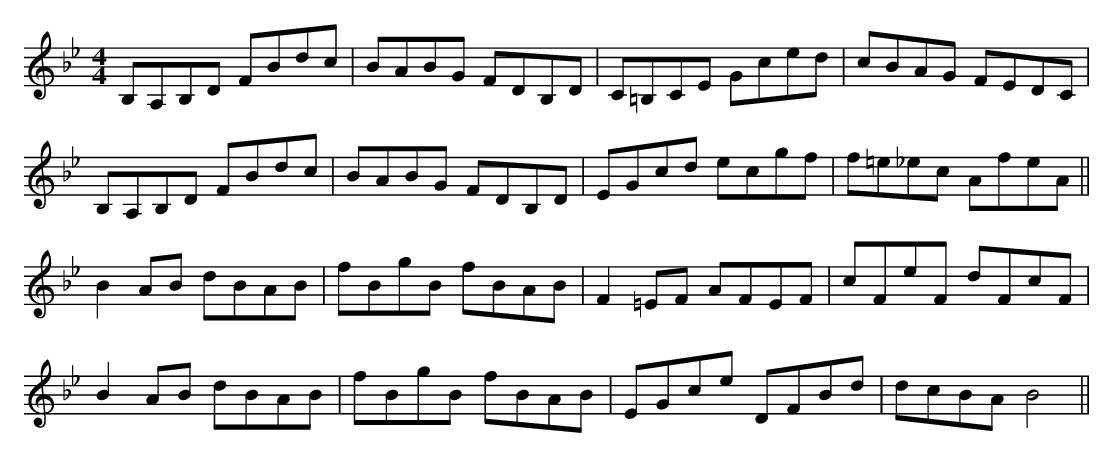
X:1
M:4/4
K:Gmin
B,A,B,D FBdc|BABG FDB,D|C=B,CE Gced|cBAG FEDC|
B,A,B,D FBdc|BABG FDB,D|EGcd ecgf|f=e_ec AfeA||
B2 AB dBAB|fBgB fBAB|F2 =EF AFEF|cFeF dFcF|
B2 AB dBAB|fBgB fBAB|EGce DFBd|dcBA B4||
